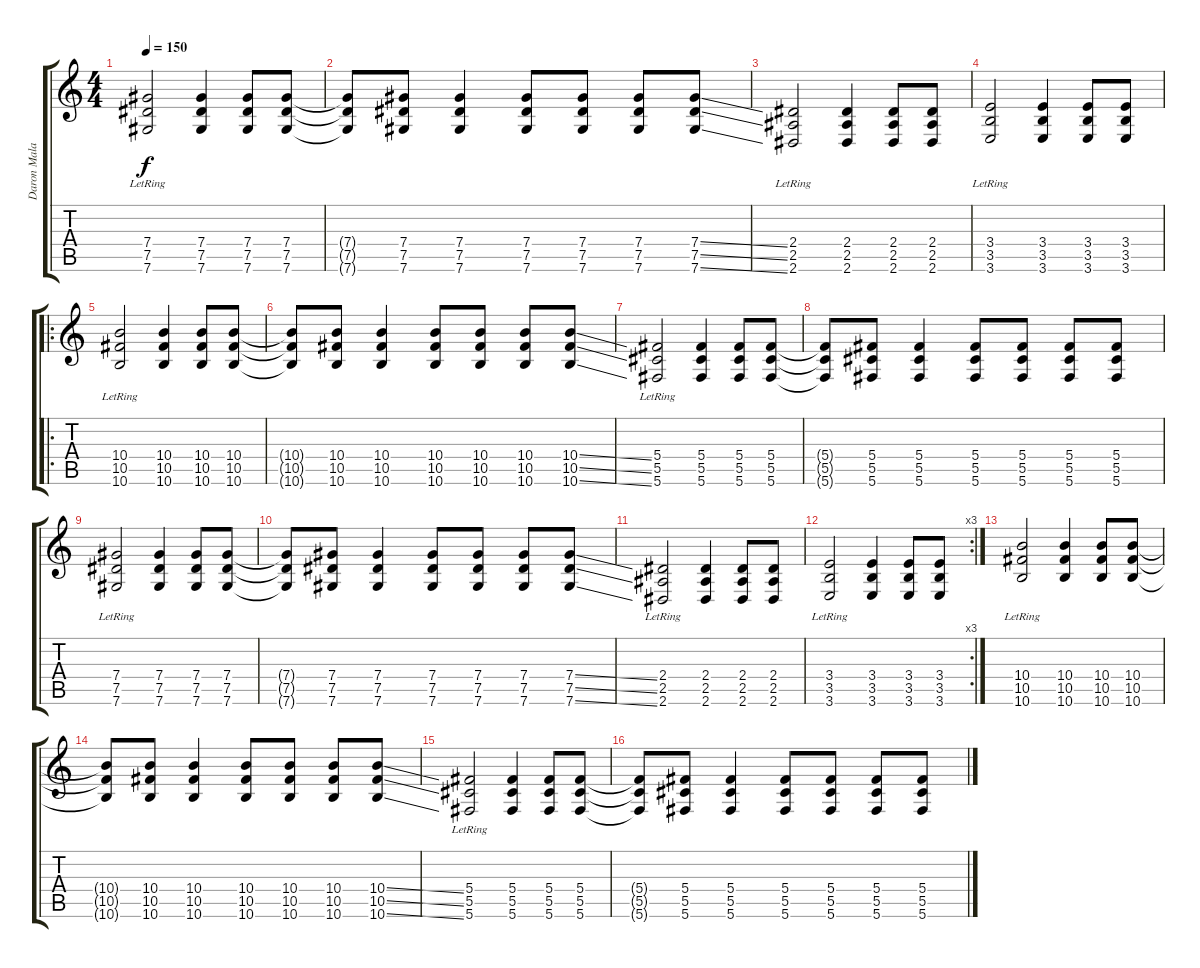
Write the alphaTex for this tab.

\track ("Daron Malakian" "Daron Mala") {instrument electricguitarjazz}
\staff {score tabs}
\tuning (Eb4 Bb3 Gb3 Db3 Ab2 Db2) {hide}
\ts (4 4)
\tempo 150
\clef g2
\ks c
(7.4{lr} 7.5{lr} 7.6{lr}).2{dy f} (7.4 7.5 7.6).4 (7.4 7.5 7.6).8 (7.4 7.5 7.6).8 |
(7.4{t} 7.5{t} 7.6{t}).8 (7.4 7.5 7.6).8 (7.4 7.5 7.6).4 (7.4 7.5 7.6).8 (7.4 7.5 7.6).8 (7.4 7.5 7.6).8 (7.4{ss} 7.5{ss} 7.6{ss}).8 |
(2.4{lr} 2.5{lr} 2.6{lr}).2 (2.4 2.5 2.6).4 (2.4 2.5 2.6).8 (2.4 2.5 2.6).8 |
(3.4{lr} 3.5{lr} 3.6{lr}).2 (3.4 3.5 3.6).4 (3.4 3.5 3.6).8 (3.4 3.5 3.6).8 |
\ro
(10.4{lr} 10.5{lr} 10.6{lr}).2 (10.4 10.5 10.6).4 (10.4 10.5 10.6).8 (10.4 10.5 10.6).8 |
(10.4{t} 10.5{t} 10.6{t}).8 (10.4 10.5 10.6).8 (10.4 10.5 10.6).4 (10.4 10.5 10.6).8 (10.4 10.5 10.6).8 (10.4 10.5 10.6).8 (10.4{ss} 10.5{ss} 10.6{ss}).8 |
(5.4{lr} 5.5{lr} 5.6{lr}).2 (5.4 5.5 5.6).4 (5.4 5.5 5.6).8 (5.4 5.5 5.6).8 |
(5.4{t} 5.5{t} 5.6{t}).8 (5.4 5.5 5.6).8 (5.4 5.5 5.6).4 (5.4 5.5 5.6).8 (5.4 5.5 5.6).8 (5.4 5.5 5.6).8 (5.4 5.5 5.6).8 |
(7.4{lr} 7.5{lr} 7.6{lr}).2 (7.4 7.5 7.6).4 (7.4 7.5 7.6).8 (7.4 7.5 7.6).8 |
(7.4{t} 7.5{t} 7.6{t}).8 (7.4 7.5 7.6).8 (7.4 7.5 7.6).4 (7.4 7.5 7.6).8 (7.4 7.5 7.6).8 (7.4 7.5 7.6).8 (7.4{ss} 7.5{ss} 7.6{ss}).8 |
(2.4{lr} 2.5{lr} 2.6{lr}).2 (2.4 2.5 2.6).4 (2.4 2.5 2.6).8 (2.4 2.5 2.6).8 |
\rc 3
(3.4{lr} 3.5{lr} 3.6{lr}).2 (3.4 3.5 3.6).4 (3.4 3.5 3.6).8 (3.4 3.5 3.6).8 |
(10.4{lr} 10.5{lr} 10.6{lr}).2 (10.4 10.5 10.6).4 (10.4 10.5 10.6).8 (10.4 10.5 10.6).8 |
(10.4{t} 10.5{t} 10.6{t}).8 (10.4 10.5 10.6).8 (10.4 10.5 10.6).4 (10.4 10.5 10.6).8 (10.4 10.5 10.6).8 (10.4 10.5 10.6).8 (10.4{ss} 10.5{ss} 10.6{ss}).8 |
(5.4{lr} 5.5{lr} 5.6{lr}).2 (5.4 5.5 5.6).4 (5.4 5.5 5.6).8 (5.4 5.5 5.6).8 |
(5.4{t} 5.5{t} 5.6{t}).8 (5.4 5.5 5.6).8 (5.4 5.5 5.6).4 (5.4 5.5 5.6).8 (5.4 5.5 5.6).8 (5.4 5.5 5.6).8 (5.4 5.5 5.6).8
